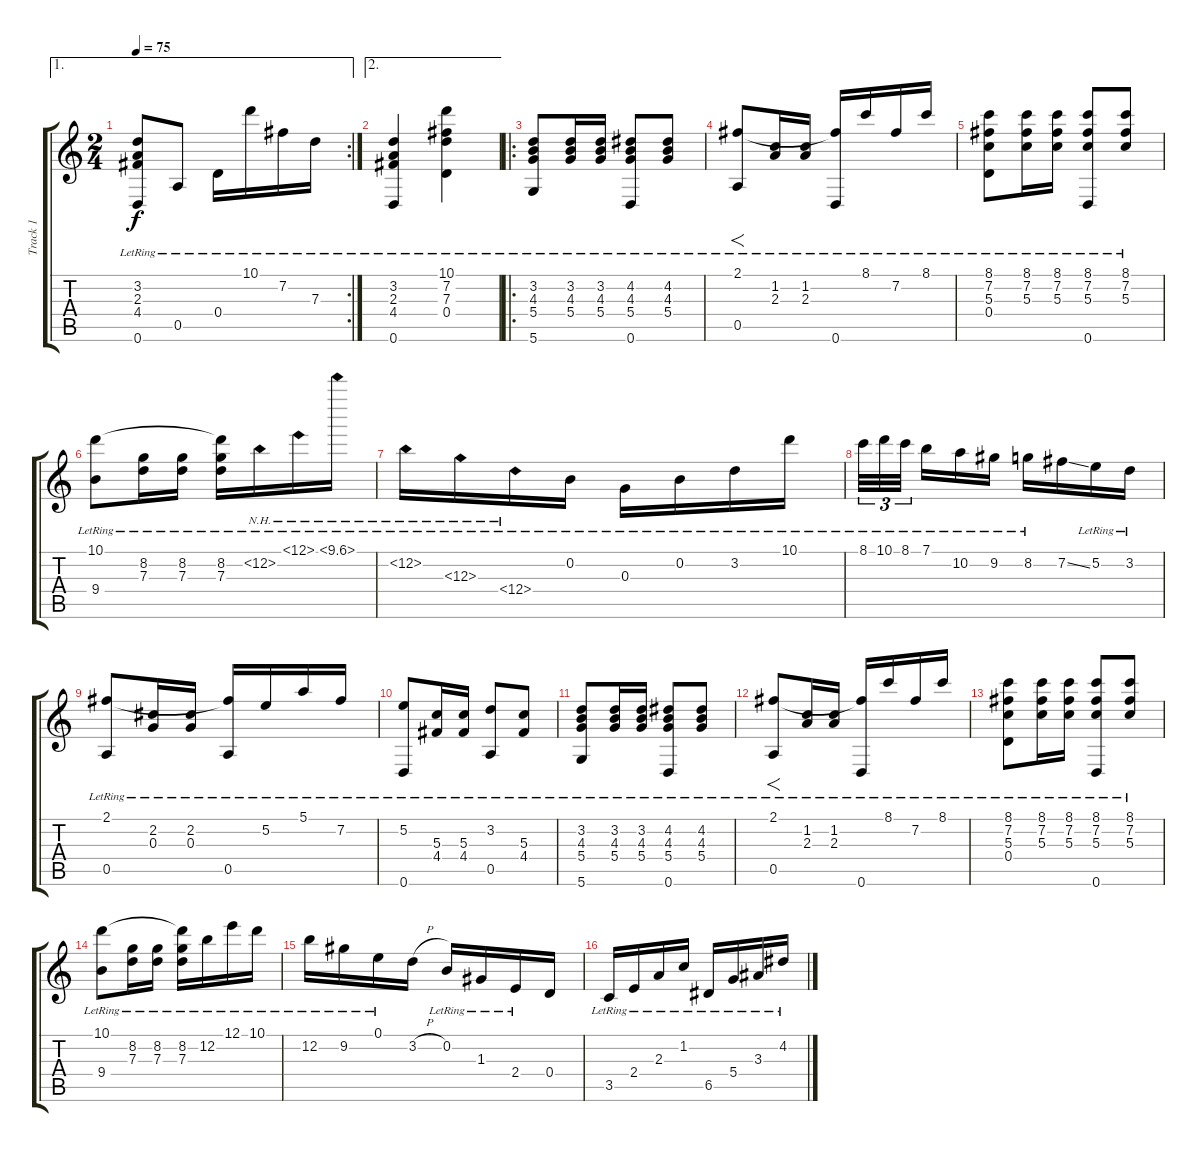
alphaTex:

\track ("Track 1" "Track 1") {instrument acousticguitarnylon}
\staff {score tabs}
\tuning (E4 B3 G3 D3 A2 D2) {hide}
\ae 1
\rc 2
\ts (2 4)
\tempo 75
\clef g2
\ks c
(3.2{lr} 2.3{lr} 4.4{lr} 0.6{lr}).8{dy f} 0.5{lr}.8 0.4{lr}.16 10.1{lr}.16 7.2{lr}.16 7.3{lr}.16 |
\ae 2
(3.2{lr} 2.3{lr} 4.4{lr} 0.6{lr}).4 (10.1{lr} 7.2{lr} 7.3{lr} 0.4{lr}).4 |
\ro
(3.2{lr} 4.3{lr} 5.4{lr} 5.6{lr}).8 (3.2{lr} 4.3{lr} 5.4{lr}).16 (3.2{lr} 4.3{lr} 5.4{lr}).16 (4.2{lr} 4.3{lr} 5.4{lr} 0.6{lr}).8 (4.2{lr} 4.3{lr} 5.4{lr}).8 |
(2.1{lr} 0.5{lr}).8{f} (1.2{lr} 2.3{lr}).16 (1.2{lr} 2.3{lr}).16 (2.1{t} 0.6{lr}).16 8.1{lr}.16 7.2{lr}.16 8.1{lr}.16 |
(8.1{lr} 7.2{lr} 5.3{lr} 0.4{lr}).8 (8.1{lr} 7.2{lr} 5.3{lr}).16 (8.1{lr} 7.2{lr} 5.3{lr}).16 (8.1{lr} 7.2{lr} 5.3{lr} 0.6{lr}).8 (8.1{lr} 7.2{lr} 5.3{lr}).8 |
(10.1{lr} 9.4{lr}).8 (8.2{lr} 7.3{lr}).16 (8.2{lr} 7.3{lr}).16 (10.1{t} 8.2{lr} 7.3{lr}).16 12.2{nh lr}.16 12.1{nh lr}.16 10.1{nh lr}.16 |
12.2{nh lr}.16 12.3{nh lr}.16 12.4{nh lr}.16 0.2{lr}.16 0.3{lr}.16 0.2{lr}.16 3.2{lr}.16 10.1{lr}.16 |
8.1{lr}.32{tu (3 2)} 10.1{lr}.32{tu (3 2)} 8.1{lr}.32{tu (3 2)} 7.1{lr}.16 10.2{lr}.16 9.2{lr}.16 8.2{lr}.16 7.2{ss}.16 5.2{lr}.16 3.2{lr}.16 |
(2.1{lr} 0.5{lr}).8 (2.2{lr} 0.3{lr}).16 (2.2{lr} 0.3{lr}).16 (2.1{t} 0.5{lr}).16 5.2{lr}.16 5.1{lr}.16 7.2{lr}.16 |
(5.2{lr} 0.6{lr}).8 (5.3{lr} 4.4{lr}).16 (5.3{lr} 4.4{lr}).16 (3.2{lr} 0.5{lr}).8 (5.3{lr} 4.4{lr}).8 |
(3.2{lr} 4.3{lr} 5.4{lr} 5.6{lr}).8 (3.2{lr} 4.3{lr} 5.4{lr}).16 (3.2{lr} 4.3{lr} 5.4{lr}).16 (4.2{lr} 4.3{lr} 5.4{lr} 0.6{lr}).8 (4.2{lr} 4.3{lr} 5.4{lr}).8 |
(2.1{lr} 0.5{lr}).8{f} (1.2{lr} 2.3{lr}).16 (1.2{lr} 2.3{lr}).16 (2.1{t} 0.6{lr}).16 8.1{lr}.16 7.2{lr}.16 8.1{lr}.16 |
(8.1{lr} 7.2{lr} 5.3{lr} 0.4{lr}).8 (8.1{lr} 7.2{lr} 5.3{lr}).16 (8.1{lr} 7.2{lr} 5.3{lr}).16 (8.1{lr} 7.2{lr} 5.3{lr} 0.6{lr}).8 (8.1{lr} 7.2{lr} 5.3{lr}).8 |
(10.1{lr} 9.4{lr}).8 (8.2{lr} 7.3{lr}).16 (8.2{lr} 7.3{lr}).16 (10.1{t} 8.2{lr} 7.3{lr}).16 12.2{lr}.16 12.1{lr}.16 10.1{lr}.16 |
12.2{lr}.16 9.2{lr}.16 0.1{lr}.16 3.2{h}.16 0.2{lr}.16 1.3{lr}.16 2.4{lr}.16 0.4.16 |
3.5{lr}.16 2.4{lr}.16 2.3{lr}.16 1.2{lr}.16 6.5{lr}.16 5.4{lr}.16 3.3{lr}.16 4.2{lr}.16
